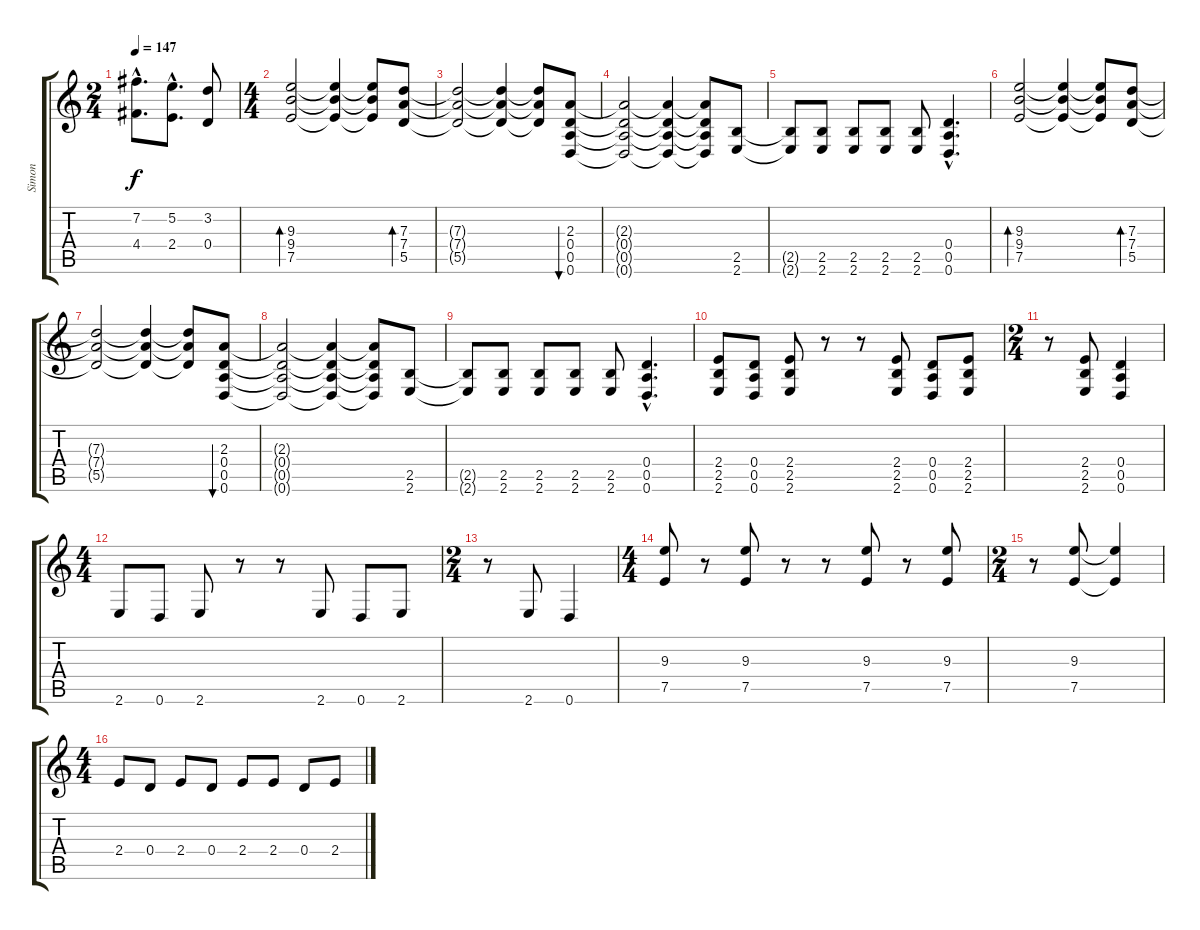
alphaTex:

\track ("Simon" "Simon") {instrument electricguitarclean}
\staff {score tabs}
\tuning (E4 B3 G3 D3 A2 D2) {hide}
\ts (2 4)
\tempo 147
\clef g2
\ks c
(7.2{hac} 4.4{hac}).8{d dy f} (5.2{hac} 2.4{hac}).8{d} (3.2 0.4).8 |
\ts (4 4)
(9.3 9.4 7.5).2{bd 480} (9.3{t} 9.4{t} 7.5{t}).4 (9.3{t} 9.4{t} 7.5{t}).8 (7.3 7.4 5.5).8{bd 480} |
(7.3{t} 7.4{t} 5.5{t}).2 (7.3{t} 7.4{t} 5.5{t}).4 (7.3{t} 7.4{t} 5.5{t}).8 (2.3 0.4 0.5 0.6).8{bu 480} |
(2.3{t} 0.4{t} 0.5{t} 0.6{t}).2 (2.3{t} 0.4{t} 0.5{t} 0.6{t}).4 (2.3{t} 0.4{t} 0.5{t} 0.6{t}).8 (2.5 2.6).8 |
(2.5{t} 2.6{t}).8 (2.5 2.6).8 (2.5 2.6).8 (2.5 2.6).8 (2.5 2.6).8 (0.4{hac} 0.5{hac} 0.6{hac}).4{d} |
(9.3 9.4 7.5).2{bd 480} (9.3{t} 9.4{t} 7.5{t}).4 (9.3{t} 9.4{t} 7.5{t}).8 (7.3 7.4 5.5).8{bd 480} |
(7.3{t} 7.4{t} 5.5{t}).2 (7.3{t} 7.4{t} 5.5{t}).4 (7.3{t} 7.4{t} 5.5{t}).8 (2.3 0.4 0.5 0.6).8{bu 480} |
(2.3{t} 0.4{t} 0.5{t} 0.6{t}).2 (2.3{t} 0.4{t} 0.5{t} 0.6{t}).4 (2.3{t} 0.4{t} 0.5{t} 0.6{t}).8 (2.5 2.6).8 |
(2.5{t} 2.6{t}).8 (2.5 2.6).8 (2.5 2.6).8 (2.5 2.6).8 (2.5 2.6).8 (0.4{hac} 0.5{hac} 0.6{hac}).4{d} |
(2.4 2.5 2.6).8 (0.4 0.5 0.6).8 (2.4 2.5 2.6).8 r.8 r.8 (2.4 2.5 2.6).8 (0.4 0.5 0.6).8 (2.4 2.5 2.6).8 |
\ts (2 4)
r.8{balance 3} (2.4 2.5 2.6).8 (0.4 0.5 0.6).4 |
\ts (4 4)
2.6.8{balance 13 instrument distortionguitar} 0.6.8 2.6.8 r.8 r.8 2.6.8 0.6.8 2.6.8 |
\ts (2 4)
r.8{balance 13 instrument distortionguitar} 2.6.8 0.6.4 |
\ts (4 4)
(9.3 7.5).8{balance 3 instrument electricguitarclean} r.8 (9.3 7.5).8 r.8 r.8 (9.3 7.5).8 r.8 (9.3 7.5).8 |
\ts (2 4)
r.8 (9.3 7.5).8{balance 3 instrument electricguitarclean} (9.3{t} 7.5{t}).4 |
\ts (4 4)
2.4.8{balance 13 instrument distortionguitar} 0.4.8 2.4.8 0.4.8 2.4.8 2.4.8 0.4.8 2.4.8
